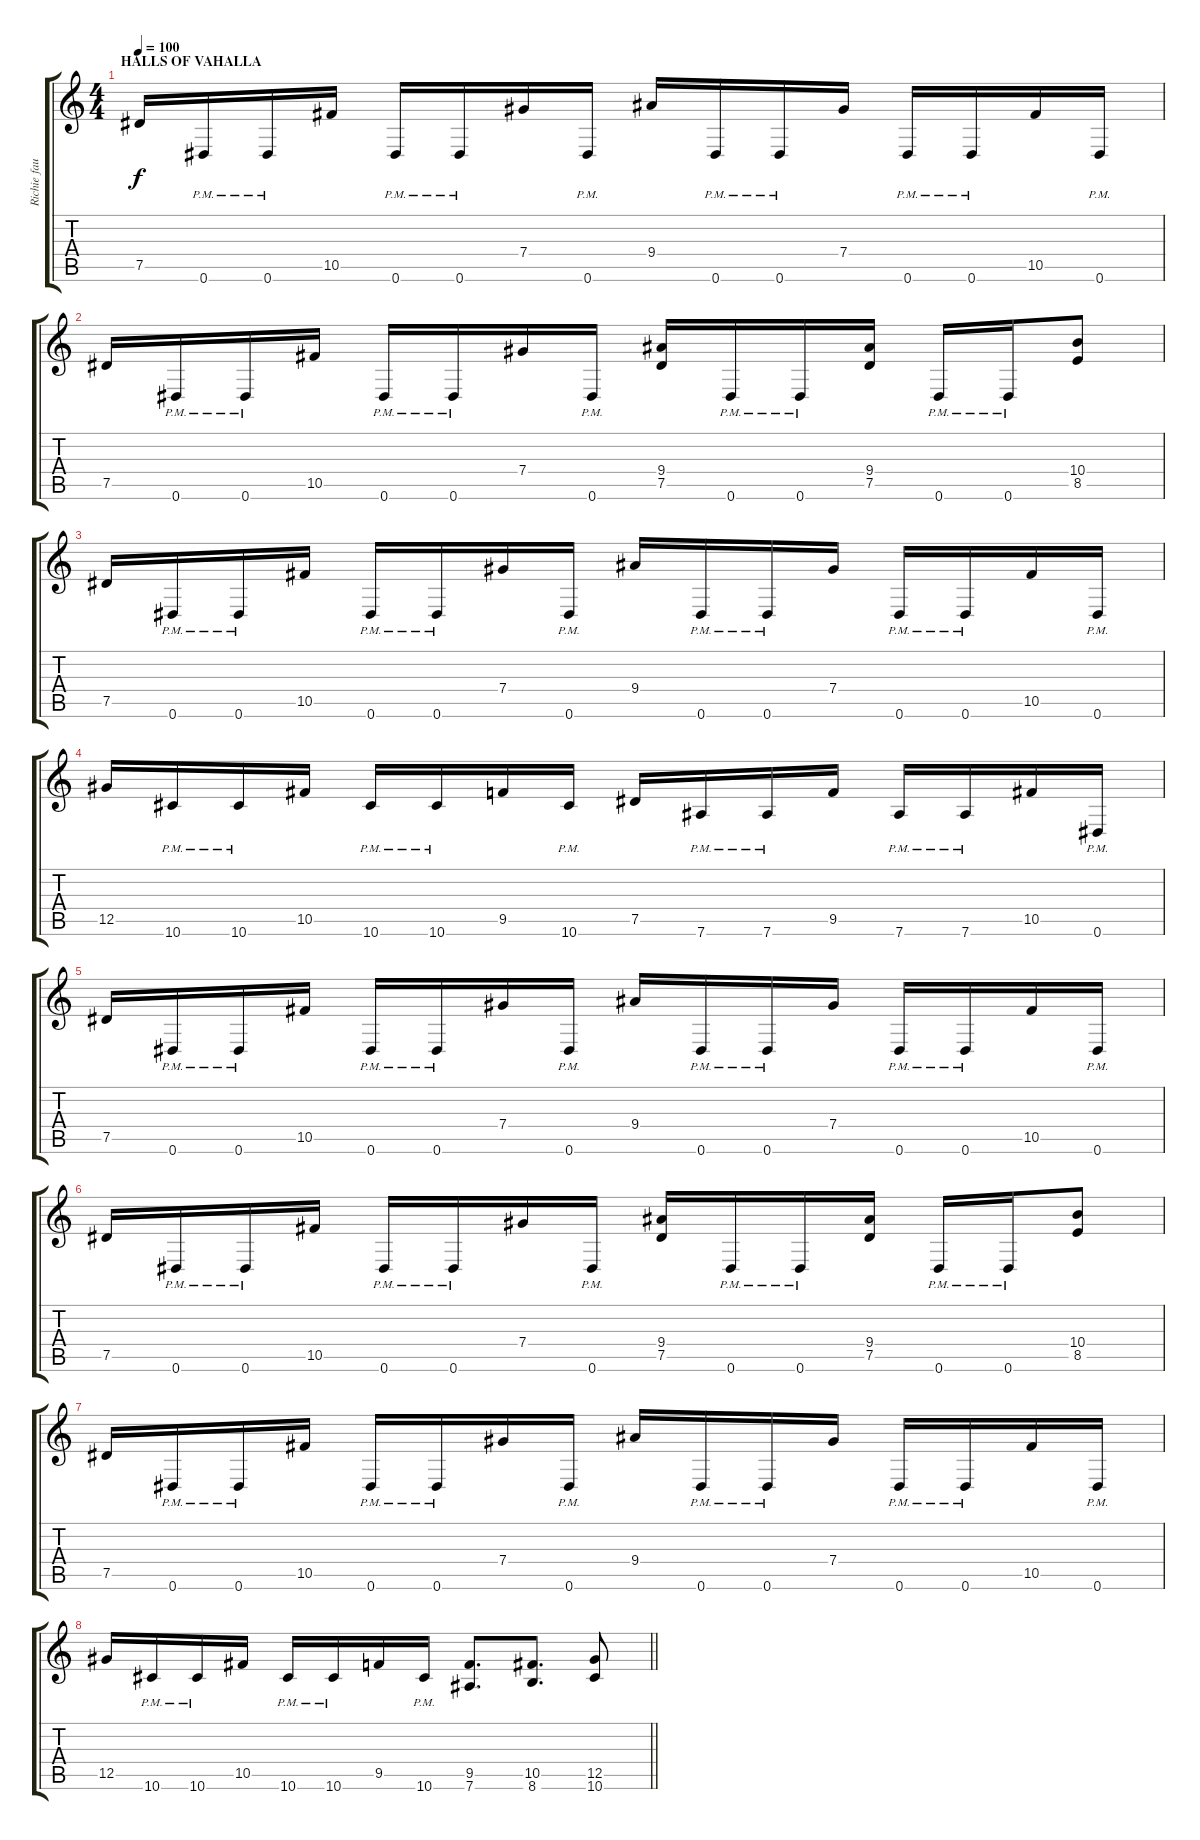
\track ("Richie faulkner" "Richie fau") {instrument distortionguitar}
\staff {score tabs}
\tuning (Eb4 Bb3 Gb3 Db3 Ab2 Eb2) {hide}
\ts (4 4)
\section ("" "HALLS OF VAHALLA")
\tempo 100
\clef g2
\ks c
7.5.16{dy f} 0.6{pm}.16 0.6{pm}.16 10.5.16 0.6{pm}.16 0.6{pm}.16 7.4.16 0.6{pm}.16 9.4.16 0.6{pm}.16 0.6{pm}.16 7.4.16 0.6{pm}.16 0.6{pm}.16 10.5.16 0.6{pm}.16 |
7.5.16 0.6{pm}.16 0.6{pm}.16 10.5.16 0.6{pm}.16 0.6{pm}.16 7.4.16 0.6{pm}.16 (9.4 7.5).16 0.6{pm}.16 0.6{pm}.16 (9.4 7.5).16 0.6{pm}.16 0.6{pm}.16 (10.4 8.5).8 |
7.5.16 0.6{pm}.16 0.6{pm}.16 10.5.16 0.6{pm}.16 0.6{pm}.16 7.4.16 0.6{pm}.16 9.4.16 0.6{pm}.16 0.6{pm}.16 7.4.16 0.6{pm}.16 0.6{pm}.16 10.5.16 0.6{pm}.16 |
12.5.16 10.6{pm}.16 10.6{pm}.16 10.5.16 10.6{pm}.16 10.6{pm}.16 9.5.16 10.6{pm}.16 7.5.16 7.6{pm}.16 7.6{pm}.16 9.5.16 7.6{pm}.16 7.6{pm}.16 10.5.16 0.6{pm}.16 |
7.5.16 0.6{pm}.16 0.6{pm}.16 10.5.16 0.6{pm}.16 0.6{pm}.16 7.4.16 0.6{pm}.16 9.4.16 0.6{pm}.16 0.6{pm}.16 7.4.16 0.6{pm}.16 0.6{pm}.16 10.5.16 0.6{pm}.16 |
7.5.16 0.6{pm}.16 0.6{pm}.16 10.5.16 0.6{pm}.16 0.6{pm}.16 7.4.16 0.6{pm}.16 (9.4 7.5).16 0.6{pm}.16 0.6{pm}.16 (9.4 7.5).16 0.6{pm}.16 0.6{pm}.16 (10.4 8.5).8 |
7.5.16 0.6{pm}.16 0.6{pm}.16 10.5.16 0.6{pm}.16 0.6{pm}.16 7.4.16 0.6{pm}.16 9.4.16 0.6{pm}.16 0.6{pm}.16 7.4.16 0.6{pm}.16 0.6{pm}.16 10.5.16 0.6{pm}.16 |
\barLineRight lightlight
12.5.16 10.6{pm}.16 10.6{pm}.16 10.5.16 10.6{pm}.16 10.6{pm}.16 9.5.16 10.6{pm}.16 (9.5 7.6).8{d} (10.5 8.6).8{d} (12.5 10.6).8
